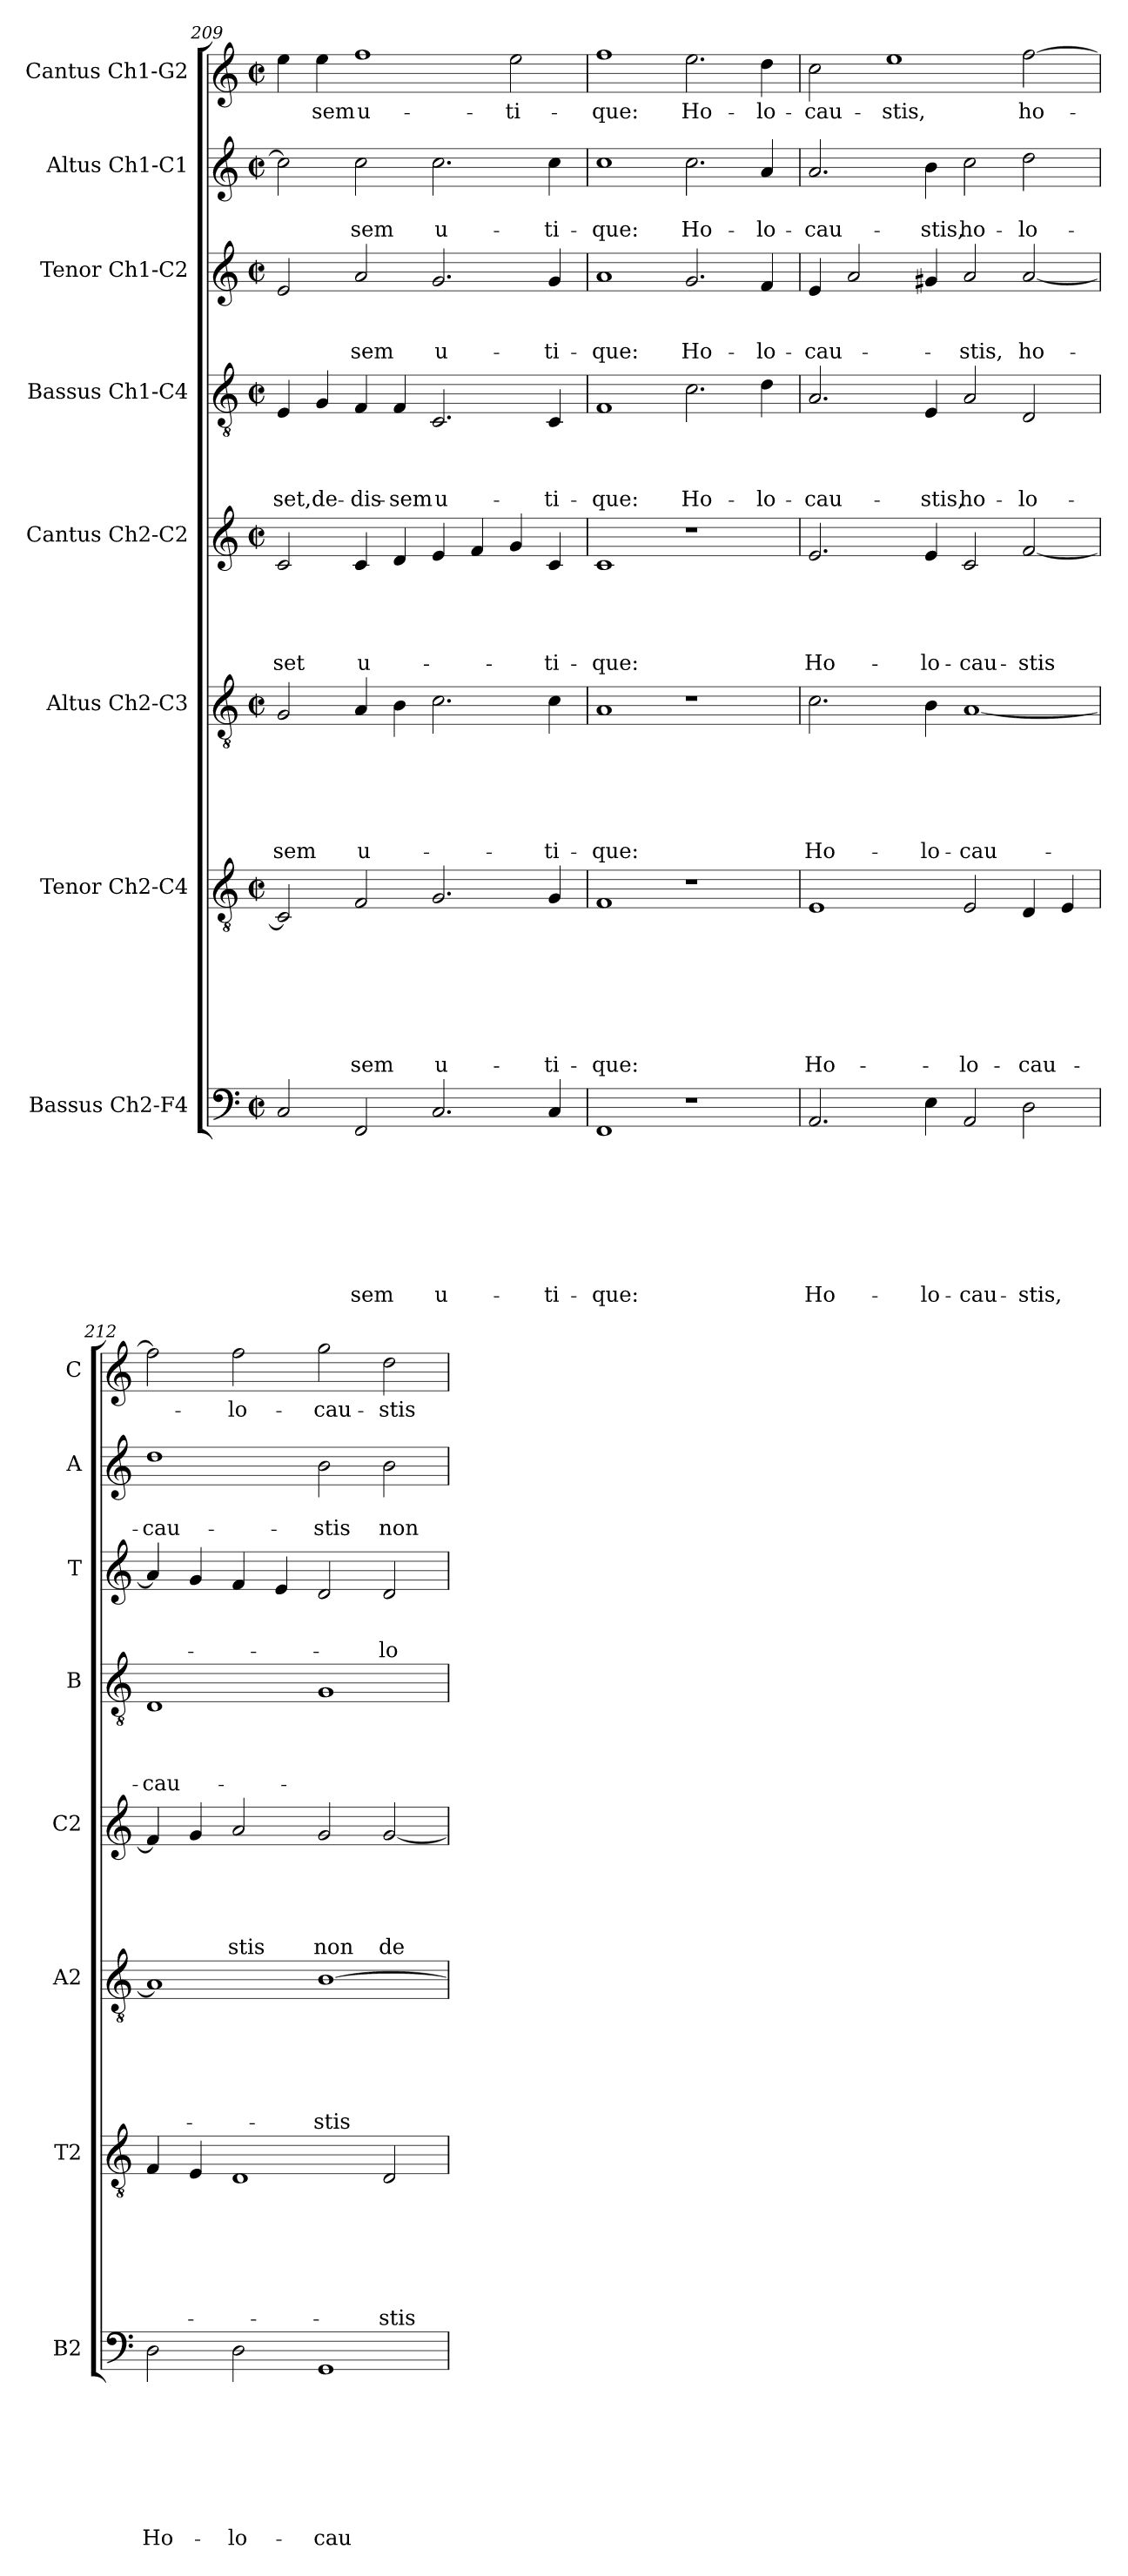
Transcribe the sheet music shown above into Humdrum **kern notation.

**kern	**text	**text	**text	**text	**text	**text	**text	**text	**kern	**text	**text	**text	**text	**text	**text	**text	**kern	**text	**text	**text	**text	**text	**text	**kern	**text	**text	**text	**text	**text	**kern	**text	**text	**text	**text	**kern	**text	**text	**text	**kern	**text	**text	**kern	**text
*part8	*part8	*part8	*part8	*part8	*part8	*part8	*part8	*part8	*part7	*part7	*part7	*part7	*part7	*part7	*part7	*part7	*part6	*part6	*part6	*part6	*part6	*part6	*part6	*part5	*part5	*part5	*part5	*part5	*part5	*part4	*part4	*part4	*part4	*part4	*part3	*part3	*part3	*part3	*part2	*part2	*part2	*part1	*part1
*staff8	*staff8	*staff8	*staff8	*staff8	*staff8	*staff8	*staff8	*staff8	*staff7	*staff7	*staff7	*staff7	*staff7	*staff7	*staff7	*staff7	*staff6	*staff6	*staff6	*staff6	*staff6	*staff6	*staff6	*staff5	*staff5	*staff5	*staff5	*staff5	*staff5	*staff4	*staff4	*staff4	*staff4	*staff4	*staff3	*staff3	*staff3	*staff3	*staff2	*staff2	*staff2	*staff1	*staff1
*I"Bassus Ch2-F4	*	*	*	*	*	*	*	*	*I"Tenor Ch2-C4	*	*	*	*	*	*	*	*I"Altus Ch2-C3	*	*	*	*	*	*	*I"Cantus Ch2-C2	*	*	*	*	*	*I"Bassus Ch1-C4	*	*	*	*	*I"Tenor Ch1-C2	*	*	*	*I"Altus Ch1-C1	*	*	*I"Cantus Ch1-G2	*
*I'B2	*	*	*	*	*	*	*	*	*I'T2	*	*	*	*	*	*	*	*I'A2	*	*	*	*	*	*	*I'C2	*	*	*	*	*	*I'B	*	*	*	*	*I'T	*	*	*	*I'A	*	*	*I'C	*
*clefF4	*	*	*	*	*	*	*	*	*clefGv2	*	*	*	*	*	*	*	*clefGv2	*	*	*	*	*	*	*clefG2	*	*	*	*	*	*clefGv2	*	*	*	*	*clefG2	*	*	*	*clefG2	*	*	*clefG2	*
*k[]	*	*	*	*	*	*	*	*	*k[]	*	*	*	*	*	*	*	*k[]	*	*	*	*	*	*	*k[]	*	*	*	*	*	*k[]	*	*	*	*	*k[]	*	*	*	*k[]	*	*	*k[]	*
*C:	*	*	*	*	*	*	*	*	*C:	*	*	*	*	*	*	*	*C:	*	*	*	*	*	*	*C:	*	*	*	*	*	*C:	*	*	*	*	*C:	*	*	*	*C:	*	*	*C:	*
*M2/2	*	*	*	*	*	*	*	*	*M2/2	*	*	*	*	*	*	*	*M2/2	*	*	*	*	*	*	*M2/2	*	*	*	*	*	*M2/2	*	*	*	*	*M2/2	*	*	*	*M2/2	*	*	*M2/2	*
*met(c|)	*	*	*	*	*	*	*	*	*met(c|)	*	*	*	*	*	*	*	*met(c|)	*	*	*	*	*	*	*met(c|)	*	*	*	*	*	*met(c|)	*	*	*	*	*met(c|)	*	*	*	*met(c|)	*	*	*met(c|)	*
=209	=209	=209	=209	=209	=209	=209	=209	=209	=209	=209	=209	=209	=209	=209	=209	=209	=209	=209	=209	=209	=209	=209	=209	=209	=209	=209	=209	=209	=209	=209	=209	=209	=209	=209	=209	=209	=209	=209	=209	=209	=209	=209	=209
!	!	!	!	!	!	!	!	!	!	!	!	!	!	!	!	!	!	!	!	!	!	!	!LO:LY:b	!	!	!	!	!	!LO:LY:b	!	!	!	!	!LO:LY:b	!	!	!	!	!	!	!	!	!
2C/	.	.	.	.	.	.	.	.	2C/]	.	.	.	.	.	.	.	2G/	.	.	.	.	.	-sem	2c/	.	.	.	.	-set	4E/	.	.	.	-set,	2e/	.	.	.	2cc\]	.	.	4ee\	.
!	!	!	!	!	!	!	!	!	!	!	!	!	!	!	!	!	!	!	!	!	!	!	!	!	!	!	!	!	!	!	!	!	!	!LO:LY:b	!	!	!	!	!	!	!	!	!LO:LY:b
.	.	.	.	.	.	.	.	.	.	.	.	.	.	.	.	.	.	.	.	.	.	.	.	.	.	.	.	.	.	4G/	.	.	.	de-	.	.	.	.	.	.	.	4ee\	-sem
!	!	!	!	!	!	!	!	!LO:LY:b	!	!	!	!	!	!	!	!LO:LY:b	!	!	!	!	!	!	!LO:LY:b	!	!	!	!	!	!LO:LY:b	!	!	!	!	!LO:LY:b	!	!	!	!LO:LY:b	!	!	!LO:LY:b	!	!LO:LY:b
2FF/	.	.	.	.	.	.	.	-sem	2F/	.	.	.	.	.	.	-sem	4A/	.	.	.	.	.	u-	4c/	.	.	.	.	u-	4F/	.	.	.	-dis-	2a/	.	.	-sem	2cc\	.	-sem	1ff	u-
!	!	!	!	!	!	!	!	!	!	!	!	!	!	!	!	!	!	!	!	!	!	!	!	!	!	!	!	!	!	!	!	!	!	!LO:LY:b	!	!	!	!	!	!	!	!	!
.	.	.	.	.	.	.	.	.	.	.	.	.	.	.	.	.	4B\	.	.	.	.	.	.	4d/	.	.	.	.	.	4F/	.	.	.	-sem	.	.	.	.	.	.	.	.	.
!	!	!	!	!	!	!	!	!LO:LY:b	!	!	!	!	!	!	!	!LO:LY:b	!	!	!	!	!	!	!	!	!	!	!	!	!	!	!	!	!	!LO:LY:b	!	!	!	!LO:LY:b	!	!	!LO:LY:b	!	!
2.C/	.	.	.	.	.	.	.	u-	2.G/	.	.	.	.	.	.	u-	2.c\	.	.	.	.	.	.	4e/	.	.	.	.	.	2.C/	.	.	.	u-	2.g/	.	.	u-	2.cc\	.	u-	.	.
.	.	.	.	.	.	.	.	.	.	.	.	.	.	.	.	.	.	.	.	.	.	.	.	4f/	.	.	.	.	.	.	.	.	.	.	.	.	.	.	.	.	.	.	.
!	!	!	!	!	!	!	!	!	!	!	!	!	!	!	!	!	!	!	!	!	!	!	!	!	!	!	!	!	!	!	!	!	!	!	!	!	!	!	!	!	!	!	!LO:LY:b
.	.	.	.	.	.	.	.	.	.	.	.	.	.	.	.	.	.	.	.	.	.	.	.	4g/	.	.	.	.	.	.	.	.	.	.	.	.	.	.	.	.	.	2ee\	-ti-
!	!	!	!	!	!	!	!	!LO:LY:b	!	!	!	!	!	!	!	!LO:LY:b	!	!	!	!	!	!	!LO:LY:b	!	!	!	!	!	!LO:LY:b	!	!	!	!	!LO:LY:b	!	!	!	!LO:LY:b	!	!	!LO:LY:b	!	!
4C/	.	.	.	.	.	.	.	-ti-	4G/	.	.	.	.	.	.	-ti-	4c\	.	.	.	.	.	-ti-	4c/	.	.	.	.	-ti-	4C/	.	.	.	-ti-	4g/	.	.	-ti-	4cc\	.	-ti-	.	.
=210	=210	=210	=210	=210	=210	=210	=210	=210	=210	=210	=210	=210	=210	=210	=210	=210	=210	=210	=210	=210	=210	=210	=210	=210	=210	=210	=210	=210	=210	=210	=210	=210	=210	=210	=210	=210	=210	=210	=210	=210	=210	=210	=210
!	!	!	!	!	!	!	!	!LO:LY:b	!	!	!	!	!	!	!	!LO:LY:b	!	!	!	!	!	!	!LO:LY:b	!	!	!	!	!	!LO:LY:b	!	!	!	!	!LO:LY:b	!	!	!	!LO:LY:b	!	!	!LO:LY:b	!	!LO:LY:b
1FF	.	.	.	.	.	.	.	-que:	1F	.	.	.	.	.	.	-que:	1A	.	.	.	.	.	-que:	1c	.	.	.	.	-que:	1F	.	.	.	-que:	1a	.	.	-que:	1cc	.	-que:	1ff	-que:
!	!	!	!	!	!	!	!	!	!	!	!	!	!	!	!	!	!	!	!	!	!	!	!	!	!	!	!	!	!	!	!	!	!	!LO:LY:b	!	!	!	!LO:LY:b	!	!	!LO:LY:b	!	!LO:LY:b
1r	.	.	.	.	.	.	.	.	1r	.	.	.	.	.	.	.	1r	.	.	.	.	.	.	1r	.	.	.	.	.	2.c\	.	.	.	Ho-	2.g/	.	.	Ho-	2.cc\	.	Ho-	2.ee\	Ho-
!	!	!	!	!	!	!	!	!	!	!	!	!	!	!	!	!	!	!	!	!	!	!	!	!	!	!	!	!	!	!	!	!	!	!LO:LY:b	!	!	!	!LO:LY:b	!	!	!LO:LY:b	!	!LO:LY:b
.	.	.	.	.	.	.	.	.	.	.	.	.	.	.	.	.	.	.	.	.	.	.	.	.	.	.	.	.	.	4d\	.	.	.	-lo-	4f/	.	.	-lo-	4a/	.	-lo-	4dd\	-lo-
!!LO:LB:g=z
=211	=211	=211	=211	=211	=211	=211	=211	=211	=211	=211	=211	=211	=211	=211	=211	=211	=211	=211	=211	=211	=211	=211	=211	=211	=211	=211	=211	=211	=211	=211	=211	=211	=211	=211	=211	=211	=211	=211	=211	=211	=211	=211	=211
!	!	!	!	!	!	!	!	!LO:LY:b	!	!	!	!	!	!	!	!LO:LY:b	!	!	!	!	!	!	!LO:LY:b	!	!	!	!	!	!LO:LY:b	!	!	!	!	!LO:LY:b	!	!	!	!LO:LY:b	!	!	!LO:LY:b	!	!LO:LY:b
2.AA/	.	.	.	.	.	.	.	Ho-	1E	.	.	.	.	.	.	Ho-	2.c\	.	.	.	.	.	Ho-	2.e/	.	.	.	.	Ho-	2.A/	.	.	.	-cau-	4e/	.	.	-cau-	2.a/	.	-cau-	2cc\	-cau-
.	.	.	.	.	.	.	.	.	.	.	.	.	.	.	.	.	.	.	.	.	.	.	.	.	.	.	.	.	.	.	.	.	.	.	2a/	.	.	.	.	.	.	.	.
!	!	!	!	!	!	!	!	!	!	!	!	!	!	!	!	!	!	!	!	!	!	!	!	!	!	!	!	!	!	!	!	!	!	!	!	!	!	!	!	!	!	!	!LO:LY:b
.	.	.	.	.	.	.	.	.	.	.	.	.	.	.	.	.	.	.	.	.	.	.	.	.	.	.	.	.	.	.	.	.	.	.	.	.	.	.	.	.	.	1ee	-stis,
!	!	!	!	!	!	!	!	!LO:LY:b	!	!	!	!	!	!	!	!	!	!	!	!	!	!	!LO:LY:b	!	!	!	!	!	!LO:LY:b	!	!	!	!	!LO:LY:b	!	!	!	!	!	!	!LO:LY:b	!	!
4E\	.	.	.	.	.	.	.	-lo-	.	.	.	.	.	.	.	.	4B\	.	.	.	.	.	-lo-	4e/	.	.	.	.	-lo-	4E/	.	.	.	-stis,	4g#X/	.	.	.	4b\	.	-stis,	.	.
!	!	!	!	!	!	!	!	!LO:LY:b	!	!	!	!	!	!	!	!LO:LY:b	!	!	!	!	!	!	!LO:LY:b	!	!	!	!	!	!LO:LY:b	!	!	!	!	!LO:LY:b	!	!	!	!LO:LY:b	!	!	!LO:LY:b	!	!
2AA/	.	.	.	.	.	.	.	-cau-	2E/	.	.	.	.	.	.	-lo-	[1A	.	.	.	.	.	-cau-	2c/	.	.	.	.	-cau-	2A/	.	.	.	ho-	2a/	.	.	-stis,	2cc\	.	ho-	.	.
!	!	!	!	!	!	!	!	!LO:LY:b	!	!	!	!	!	!	!	!LO:LY:b	!	!	!	!	!	!	!	!	!	!	!	!	!LO:LY:b	!	!	!	!	!LO:LY:b	!	!	!	!LO:LY:b	!	!	!LO:LY:b	!	!LO:LY:b
2D\	.	.	.	.	.	.	.	-stis,	4D/	.	.	.	.	.	.	-cau-	.	.	.	.	.	.	.	[2f/	.	.	.	.	-stis	2D/	.	.	.	-lo-	[2a/	.	.	ho-	2dd\	.	-lo-	[2ff\	ho-
.	.	.	.	.	.	.	.	.	4E/	.	.	.	.	.	.	.	.	.	.	.	.	.	.	.	.	.	.	.	.	.	.	.	.	.	.	.	.	.	.	.	.	.	.
=212	=212	=212	=212	=212	=212	=212	=212	=212	=212	=212	=212	=212	=212	=212	=212	=212	=212	=212	=212	=212	=212	=212	=212	=212	=212	=212	=212	=212	=212	=212	=212	=212	=212	=212	=212	=212	=212	=212	=212	=212	=212	=212	=212
!	!	!	!	!	!	!	!	!LO:LY:b	!	!	!	!	!	!	!	!	!	!	!	!	!	!	!	!	!	!	!	!	!	!	!	!	!	!LO:LY:b	!	!	!	!	!	!	!LO:LY:b	!	!
2D\	.	.	.	.	.	.	.	Ho-	4F/	.	.	.	.	.	.	.	1A]	.	.	.	.	.	.	4f/]	.	.	.	.	.	1D	.	.	.	-cau-	4a/]	.	.	.	1dd	.	-cau-	2ff\]	.
.	.	.	.	.	.	.	.	.	4E/	.	.	.	.	.	.	.	.	.	.	.	.	.	.	4g/	.	.	.	.	.	.	.	.	.	.	4g/	.	.	.	.	.	.	.	.
!	!	!	!	!	!	!	!	!LO:LY:b	!	!	!	!	!	!	!	!	!	!	!	!	!	!	!	!	!	!	!	!	!LO:LY:b	!	!	!	!	!	!	!	!	!	!	!	!	!	!LO:LY:b
2D\	.	.	.	.	.	.	.	-lo-	1D	.	.	.	.	.	.	.	.	.	.	.	.	.	.	2a/	.	.	.	.	stis	.	.	.	.	.	4f/	.	.	.	.	.	.	2ff\	-lo-
.	.	.	.	.	.	.	.	.	.	.	.	.	.	.	.	.	.	.	.	.	.	.	.	.	.	.	.	.	.	.	.	.	.	.	4e/	.	.	.	.	.	.	.	.
!	!	!	!	!	!	!	!	!LO:LY:b	!	!	!	!	!	!	!	!	!	!	!	!	!	!	!LO:LY:b	!	!	!	!	!	!LO:LY:b	!	!	!	!	!	!	!	!	!	!	!	!LO:LY:b	!	!LO:LY:b
1GG	.	.	.	.	.	.	.	-cau-	.	.	.	.	.	.	.	.	[1B	.	.	.	.	.	-stis	2g/	.	.	.	.	non	1G	.	.	.	.	2d/	.	.	.	2b\	.	-stis	2gg\	-cau-
!	!	!	!	!	!	!	!	!	!	!	!	!	!	!	!	!LO:LY:b	!	!	!	!	!	!	!	!	!	!	!	!	!LO:LY:b	!	!	!	!	!	!	!	!	!LO:LY:b	!	!	!LO:LY:b	!	!LO:LY:b
.	.	.	.	.	.	.	.	.	2D/	.	.	.	.	.	.	-stis	.	.	.	.	.	.	.	[2g/	.	.	.	.	de-	.	.	.	.	.	2d/	.	.	-lo-	2b\	.	non	2dd\	-stis
=	=	=	=	=	=	=	=	=	=	=	=	=	=	=	=	=	=	=	=	=	=	=	=	=	=	=	=	=	=	=	=	=	=	=	=	=	=	=	=	=	=	=	=
*-	*-	*-	*-	*-	*-	*-	*-	*-	*-	*-	*-	*-	*-	*-	*-	*-	*-	*-	*-	*-	*-	*-	*-	*-	*-	*-	*-	*-	*-	*-	*-	*-	*-	*-	*-	*-	*-	*-	*-	*-	*-	*-	*-
